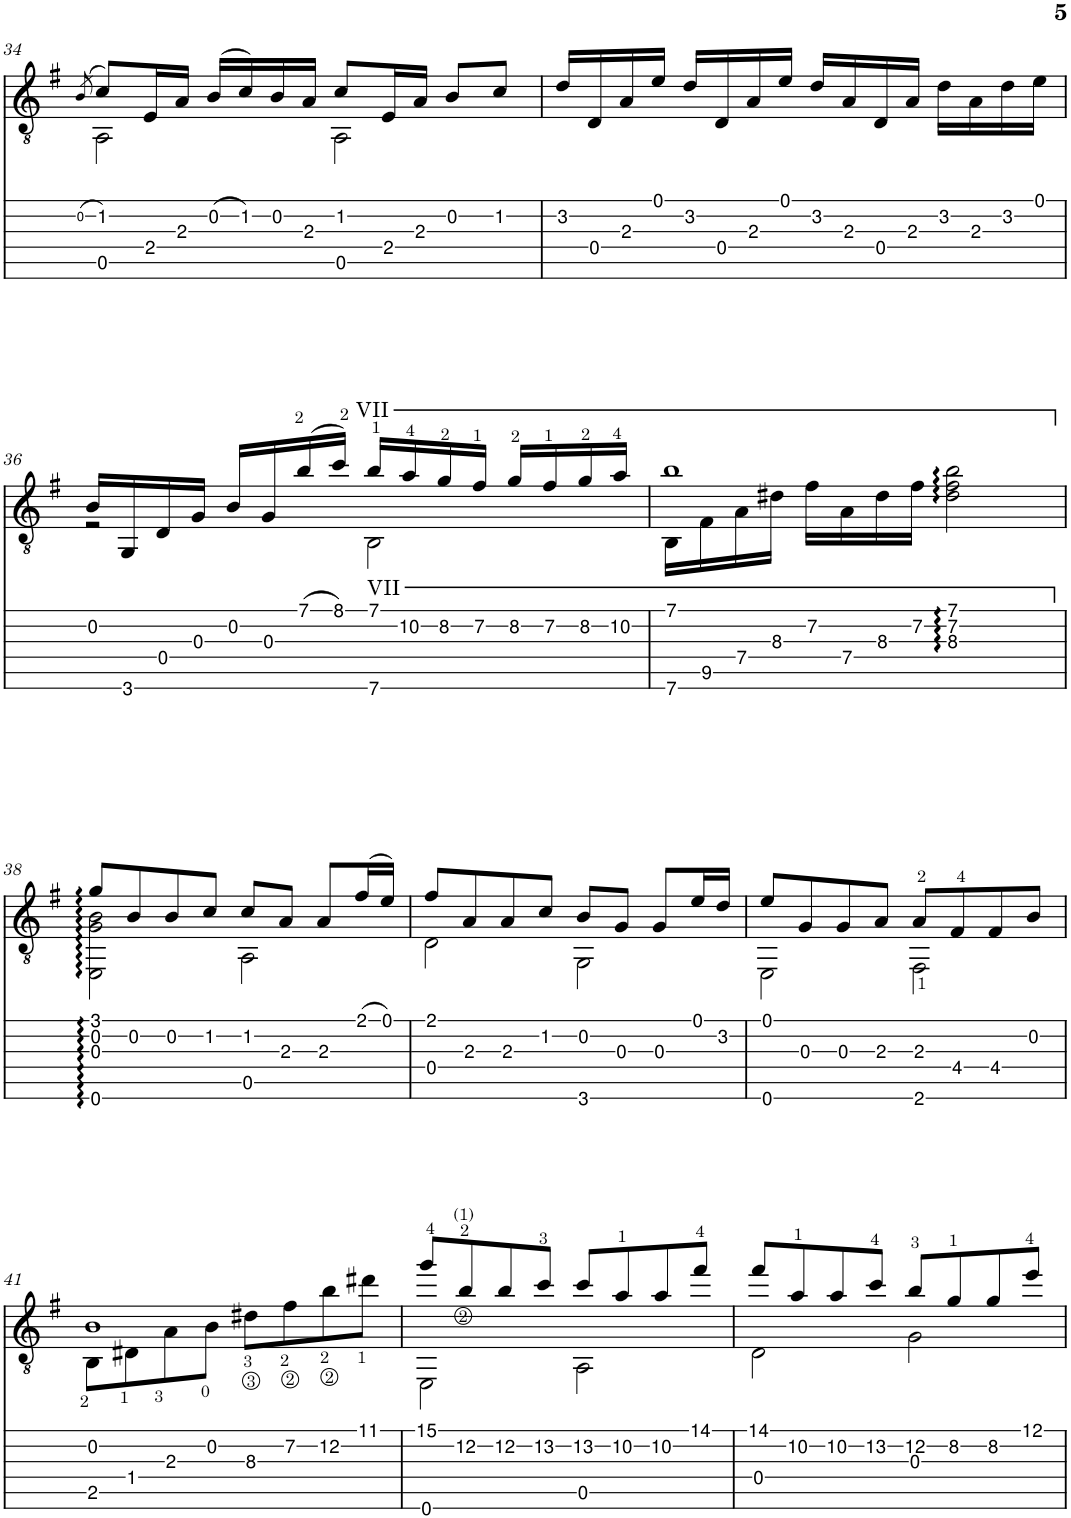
**kern	**kern
*part1	*part1
*staff2	*staff1
*I"古典吉他	*
!!LO:PB:g=z
*	*clefGv2
*k[f#]	*k[f#]
*M4/4	*M4/4
=34	=34
qB	(8qB/
*^	*^
8cL	2AA	8c/L)	2AA\
16EL	.	16E/L	.
16AJJ	.	16A/JJ	.
16BLL	.	(16B/LL	.
16cJ	.	16c/)	.
16BL	.	16B/	.
16AJJ	.	16A/JJ	.
8cL	2AA	8c/L	2AA\
16EL	.	16E/L	.
16AJJ	.	16A/JJ	.
8BL	.	8B/L	.
8cJ	.	8c/J	.
*v	*v	*	*
*	*v	*v
=35	=35
16dLL	16d/LL
16DJ	16D/
16AL	16A/
16eJJ	16e/JJ
16dLL	16d/LL
16DJ	16D/
16AL	16A/
16eJJ	16e/JJ
16dLL	16d/LL
16AJ	16A/
16DL	16D/
16AJJ	16A/JJ
16dLL	16d\LL
16AJ	16A\
16dL	16d\
16eJJ	16e\JJ
!!LO:LB:g=z
=36	=36
*^	*^
16BLL	2r	16B/LL	2r
16GGJ	.	16GG/	.
16DL	.	16D/	.
16GJJ	.	16G/JJ	.
16BLL	.	16B/LL	.
16GJ	.	16G/	.
16bL	.	(16b/	.
16ccJJ	.	16cc/JJ)	.
!	!	!LO:TX:a:t=VII	!
!LO:TX:a:t=VII	!	!	!
16bLL	2BB	16b/LL	2BB\
16aJ	.	16a/	.
16gL	.	16g/	.
16f#JJ	.	16f#/JJ	.
16gLL	.	16g/LL	.
16f#J	.	16f#/	.
16gL	.	16g/	.
16aJJ	.	16a/JJ	.
=37	=37	=37	=37
1b	16BBLL	1b	16BB\LL
.	16F#J	.	16F#\
.	16AL	.	16A\
.	16d#JJ	.	16d#X\JJ
.	16f#LL	.	16f#\LL
.	16AJ	.	16A\
.	16d#L	.	16d#\
.	16f#JJ	.	16f#\JJ
.	2d# 2f# 2b	.	2d#\ 2f#\ 2b\
!!LO:LB:g=z	!!
=38	=38	=38	=38
8gL	2EE 2G 2B	8g/L	2EE\ 2G\ 2B\
8BJ	.	8B/	.
8BL	.	8B/	.
8cJ	.	8c/J	.
8cL	2AA	8c/L	2AA\
8AJ	.	8A/J	.
8AL	.	8A/L	.
16f#L	.	(16f#/L	.
16eJJ	.	16e/JJ)	.
=39	=39	=39	=39
8f#L	2D	8f#/L	2D\
8AJ	.	8A/	.
8AL	.	8A/	.
8cJ	.	8c/J	.
8BL	2GG	8B/L	2GG\
8GJ	.	8G/J	.
8GL	.	8G/L	.
16eL	.	16e/L	.
16dJJ	.	16d/JJ	.
=40	=40	=40	=40
8eL	2EE	8e/L	2EE\
8GJ	.	8G/	.
8GL	.	8G/	.
8AJ	.	8A/J	.
8AL	2FF#	8A/L	2FF#\
8F#J	.	8F#/	.
8F#L	.	8F#/	.
8BJ	.	8B/J	.
!!LO:LB:g=z	!!
=41	=41	=41	=41
1B	8BBL	1B	8BB\L
.	8D#J	.	8D#X\
.	8AL	.	8A\
.	8BJ	.	8B\J
.	8d#L	.	8d#X\L
.	8f#J	.	8f#\
.	8bL	.	8b\
.	8dd#J	.	8dd#X\J
=42	=42	=42	=42
8ggL	2EE	8gg/L	2EE\
8bJ	.	8b/	.
8bL	.	8b/	.
8ccJ	.	8cc/J	.
8ccL	2AA	8cc/L	2AA\
8aJ	.	8a/	.
8aL	.	8a/	.
8ff#J	.	8ff#/J	.
=43	=43	=43	=43
8ff#L	2D	8ff#/L	2D\
8aJ	.	8a/	.
8aL	.	8a/	.
8ccJ	.	8cc/J	.
8bL	2G	8b/L	2G\
8gJ	.	8g/	.
8gL	.	8g/	.
8eeJ	.	8ee/J	.
*v	*v	*	*
*	*v	*v
=	=
*-	*-
